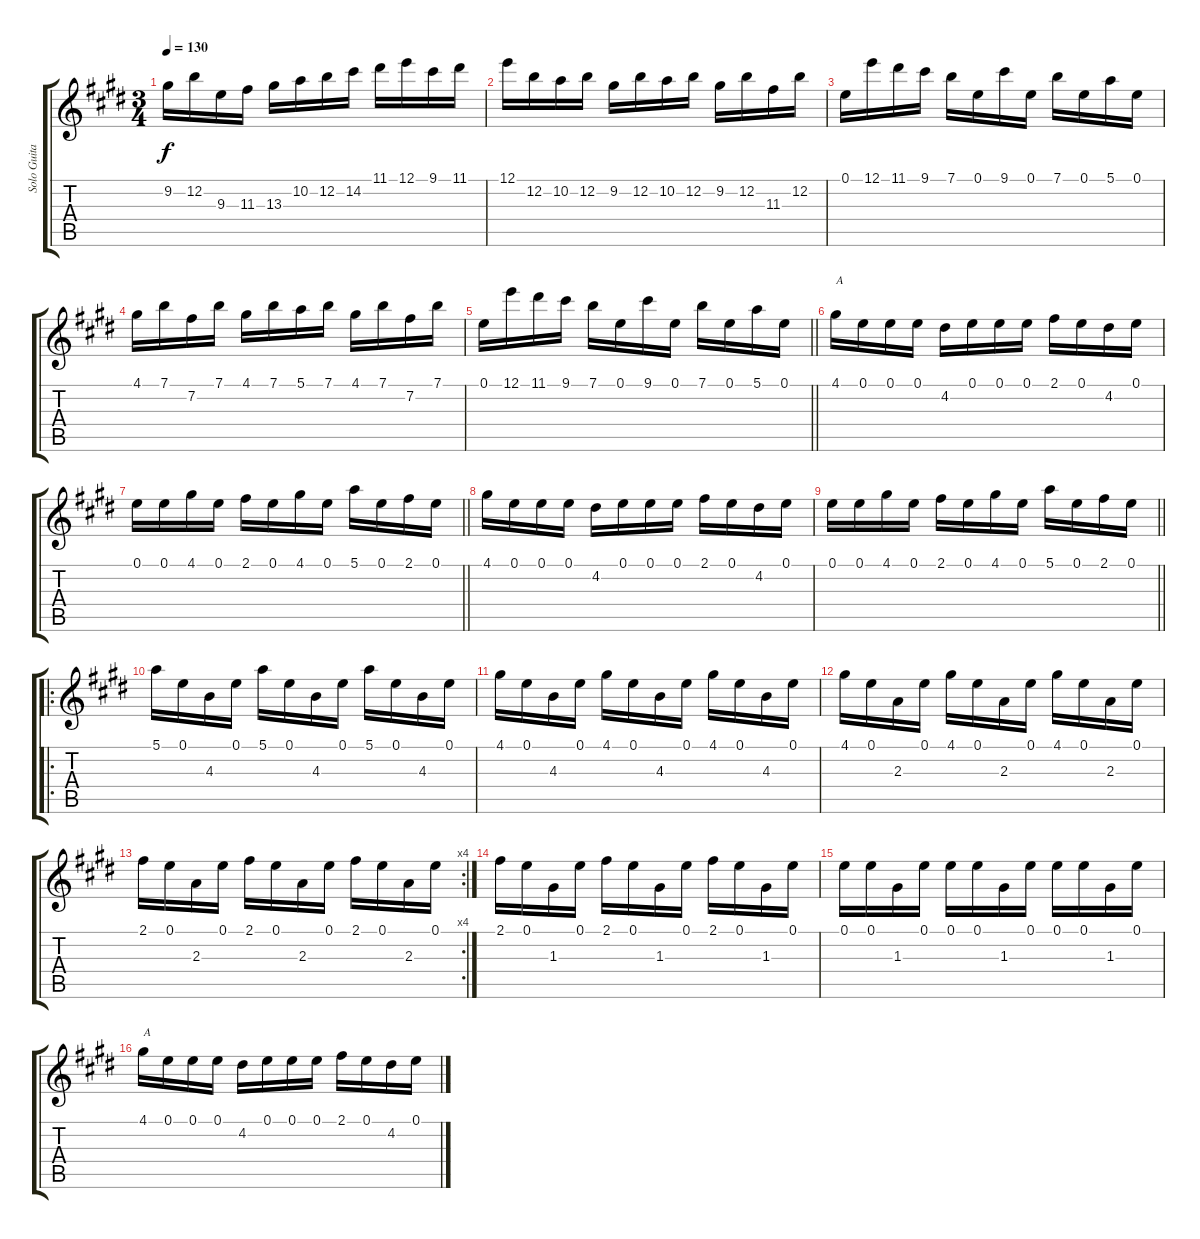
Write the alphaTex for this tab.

\track ("Solo Guitar 1" "Solo Guita") {instrument overdrivenguitar}
\staff {score tabs}
\tuning (E4 B3 G3 D3 A2 E2) {hide}
\ts (3 4)
\tempo 130
\clef g2
\ks e
9.2.16{dy f} 12.2.16 9.3.16 11.3.16 13.3.16 10.2.16 12.2.16 14.2.16 11.1.16 12.1.16 9.1.16 11.1.16 |
12.1.16 12.2.16 10.2.16 12.2.16 9.2.16 12.2.16 10.2.16 12.2.16 9.2.16 12.2.16 11.3.16 12.2.16 |
0.1.16 12.1.16 11.1.16 9.1.16 7.1.16 0.1.16 9.1.16 0.1.16 7.1.16 0.1.16 5.1.16 0.1.16 |
4.1.16 7.1.16 7.2.16 7.1.16 4.1.16 7.1.16 5.1.16 7.1.16 4.1.16 7.1.16 7.2.16 7.1.16 |
\barLineRight lightlight
0.1.16 12.1.16 11.1.16 9.1.16 7.1.16 0.1.16 9.1.16 0.1.16 7.1.16 0.1.16 5.1.16 0.1.16 |
4.1.16{txt "A"} 0.1.16 0.1.16 0.1.16 4.2.16 0.1.16 0.1.16 0.1.16 2.1.16 0.1.16 4.2.16 0.1.16 |
\barLineRight lightlight
0.1.16 0.1.16 4.1.16 0.1.16 2.1.16 0.1.16 4.1.16 0.1.16 5.1.16 0.1.16 2.1.16 0.1.16 |
4.1.16 0.1.16 0.1.16 0.1.16 4.2.16 0.1.16 0.1.16 0.1.16 2.1.16 0.1.16 4.2.16 0.1.16 |
\barLineRight lightlight
0.1.16 0.1.16 4.1.16 0.1.16 2.1.16 0.1.16 4.1.16 0.1.16 5.1.16 0.1.16 2.1.16 0.1.16 |
\ro
5.1.16 0.1.16 4.3.16 0.1.16 5.1.16 0.1.16 4.3.16 0.1.16 5.1.16 0.1.16 4.3.16 0.1.16 |
4.1.16 0.1.16 4.3.16 0.1.16 4.1.16 0.1.16 4.3.16 0.1.16 4.1.16 0.1.16 4.3.16 0.1.16 |
4.1.16 0.1.16 2.3.16 0.1.16 4.1.16 0.1.16 2.3.16 0.1.16 4.1.16 0.1.16 2.3.16 0.1.16 |
\rc 4
2.1.16 0.1.16 2.3.16 0.1.16 2.1.16 0.1.16 2.3.16 0.1.16 2.1.16 0.1.16 2.3.16 0.1.16 |
2.1.16 0.1.16 1.3.16 0.1.16 2.1.16 0.1.16 1.3.16 0.1.16 2.1.16 0.1.16 1.3.16 0.1.16 |
0.1.16 0.1.16 1.3.16 0.1.16 0.1.16 0.1.16 1.3.16 0.1.16 0.1.16 0.1.16 1.3.16 0.1.16 |
4.1.16{txt "A"} 0.1.16 0.1.16 0.1.16 4.2.16 0.1.16 0.1.16 0.1.16 2.1.16 0.1.16 4.2.16 0.1.16
